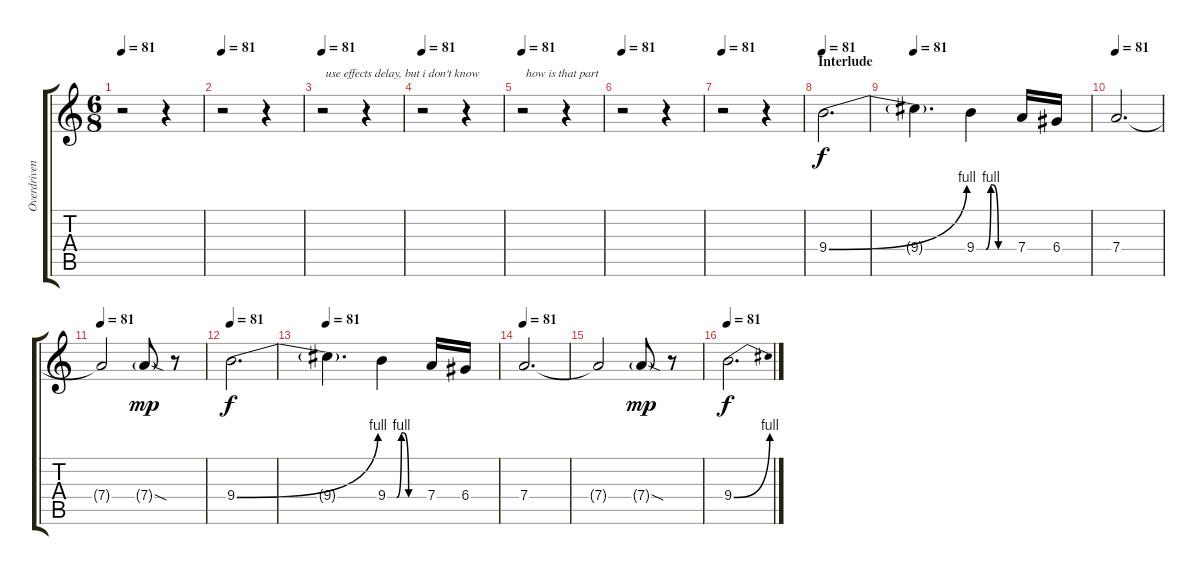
\track ("Overdriven Guitar II" "Overdriven") {instrument overdrivenguitar}
\staff {score tabs}
\tuning (E4 B3 G3 D3 A2 D2) {hide}
\ts (6 8)
\tempo 81
\clef g2
\ks c
r.2{dy f} r.4 |
\tempo 81
r.2 r.4 |
\tempo 81
r.2{txt " use effects delay, but i don't know "} r.4 |
\tempo 81
r.2 r.4 |
\tempo 81
r.2{txt " how is that part"} r.4 |
\tempo 81
r.2 r.4 |
\tempo 81
r.2 r.4 |
\section ("" "Interlude")
\tempo 81
9.4{be (bend 0 0 60 4)}.2{d} |
\tempo 81
9.4{t}.4{d} 9.4{be (custom 0 0 15 0 23 4 26 4 35 0 60 0)}.4 7.4.16 6.4.16 |
\tempo 81
7.4.2{d} |
\tempo 81
7.4{t}.2 7.4{sod g}.8{dy mp} r.8 |
\tempo 81
9.4{be (bend 0 0 60 4)}.2{d dy f} |
\tempo 81
9.4{t}.4{d} 9.4{be (custom 0 0 15 0 23 4 26 4 35 0 60 0)}.4 7.4.16 6.4.16 |
\tempo 81
7.4.2{d} |
7.4{t}.2 7.4{sod g}.8{dy mp} r.8 |
\tempo 81
9.4{be (bend 0 0 60 4)}.2{d dy f}
